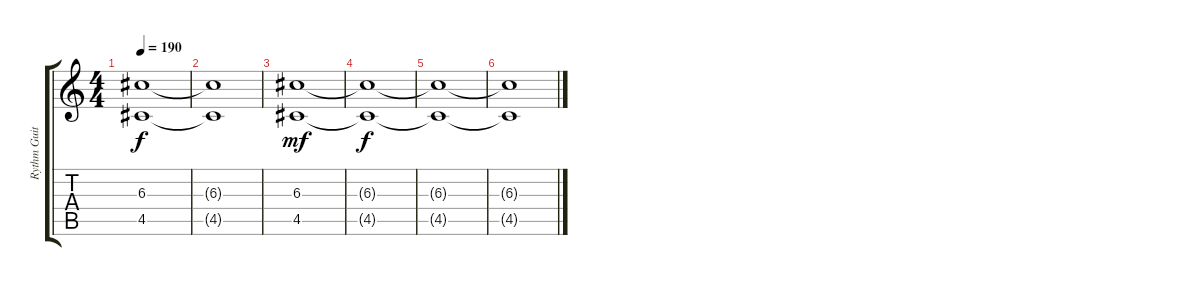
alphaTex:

\track ("Rythm Guitar" "Rythm Guit") {instrument distortionguitar}
\staff {score tabs}
\tuning (E4 B3 G3 D3 A2 E2) {hide}
\ts (4 4)
\tempo 190
\clef g2
\ks c
(6.3{t} 4.5{t}).1{dy f} |
(6.3{t} 4.5{t}).1 |
(6.3 4.5).1{dy mf} |
(6.3{t} 4.5{t}).1{dy f} |
(6.3{t} 4.5{t}).1 |
(6.3{t} 4.5{t}).1
